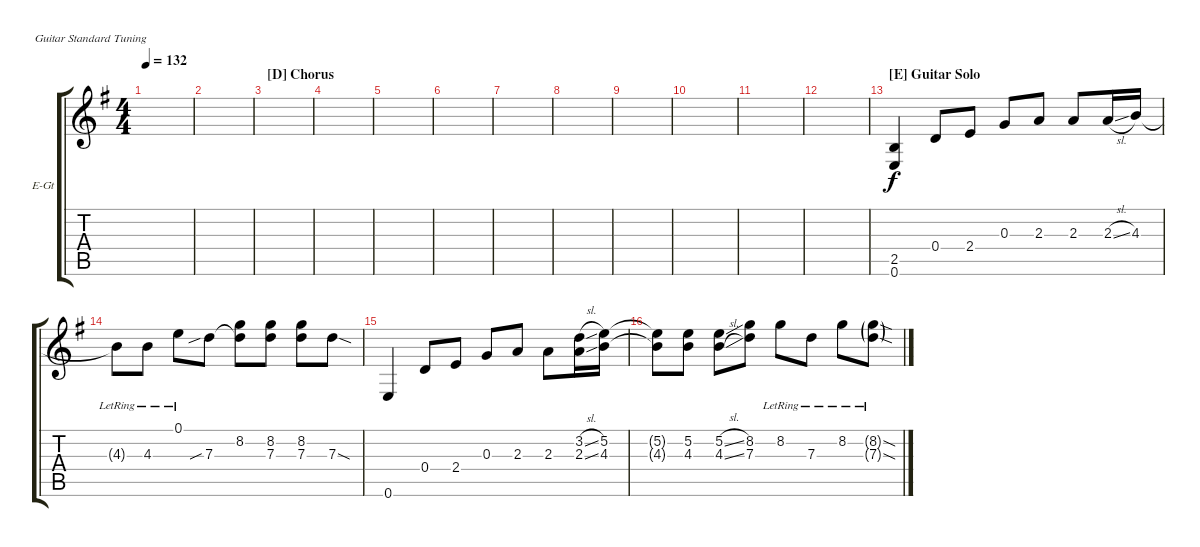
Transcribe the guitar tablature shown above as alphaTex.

\defaultSystemsLayout 4
\bracketExtendMode groupsimilarinstruments
\firstSystemTrackNameOrientation horizontal
\otherSystemsTrackNameOrientation horizontal
\track ("Electric Guitar" "E-Gt") {instrument distortionguitar}
\staff {score tabs}
\tuning (E4 B3 G3 D3 A2 E2)
\ts (4 4)
\tempo 132
\clef g2
\scale
0.944515
\ks g
|
\scale
1.11097 |
\section ("D" "Chorus")
\scale
0.944515 |
\scale
0.944515 |
\scale
1.11097 |
\scale
0.944515 |
\scale
0.944515 |
\scale
1.11097 |
\scale
0.944515 |
\scale
0.944515 |
\scale
1.11097 |
\scale
0.944515 |
\section ("E" "Guitar Solo")
\scale
0.944515 (0.6 2.5).4 0.4.8 2.4.8 0.3.8 2.3.8 2.3.8 2.3{sl}.16 4.3.16 |
\scale
1.11097 4.3{lr t}.8 4.3{lr}.8 0.1{lr}.8 7.3{sib}.8 (8.2 7.3{t}).8 (7.3 8.2).8 (7.3 8.2).8 7.3{sod}.8 |
\scale
0.944515 0.6.4 0.4.8 2.4.8 0.3.8 2.3.8 2.3.8 (2.3{sl} 3.2{sl}).16 (4.3 5.2).16 |
\scale
0.944515 (5.2{t} 4.3{t}).8 (5.2 4.3).8 (5.2{sl} 4.3{sl}).8 (7.3 8.2).8 8.2{lr}.8 7.3{lr}.8 8.2{lr}.8 (8.2{sod g lr} 7.3{sod g lr}).8
